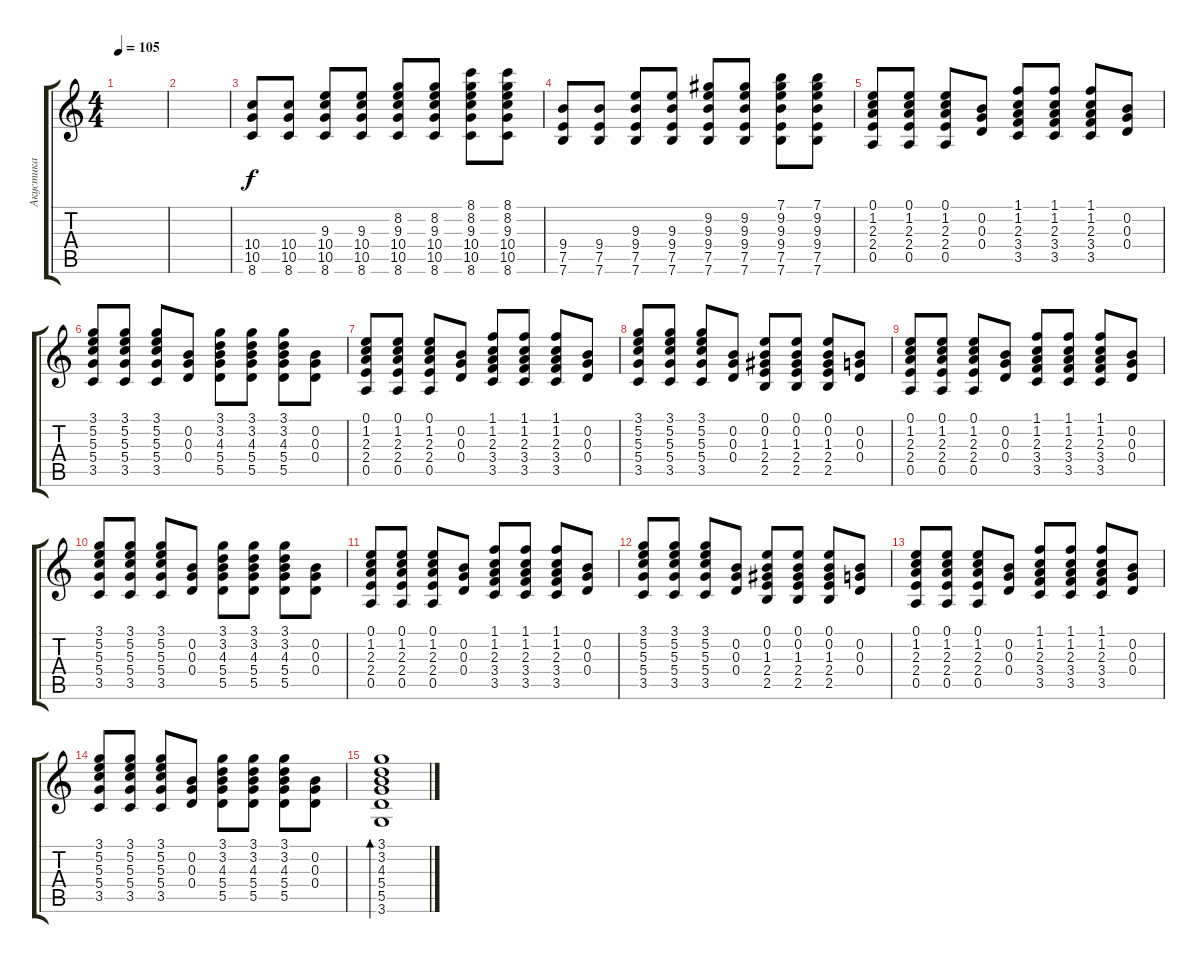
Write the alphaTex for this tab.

\track ("Акустика" "Акустика") {instrument acousticguitarsteel}
\staff {score tabs}
\tuning (E4 B3 G3 D3 A2 E2) {hide}
\ts (4 4)
\tempo 105
\clef g2
\ks c
|
|
(10.4 10.5 8.6).8 (10.4 10.5 8.6).8 (9.3 10.4 10.5 8.6).8 (9.3 10.4 10.5 8.6).8 (8.2 9.3 10.4 10.5 8.6).8 (8.2 9.3 10.4 10.5 8.6).8 (8.1 8.2 9.3 10.4 10.5 8.6).8 (8.1 8.2 9.3 10.4 10.5 8.6).8 |
(9.4 7.5 7.6).8 (9.4 7.5 7.6).8 (9.3 9.4 7.5 7.6).8 (9.3 9.4 7.5 7.6).8 (9.2 9.3 9.4 7.5 7.6).8 (9.2 9.3 9.4 7.5 7.6).8 (7.1 9.2 9.3 9.4 7.5 7.6).8 (7.1 9.2 9.3 9.4 7.5 7.6).8 |
(0.1 1.2 2.3 2.4 0.5).8 (0.1 1.2 2.3 2.4 0.5).8 (0.1 1.2 2.3 2.4 0.5).8 (0.2 0.3 0.4).8 (1.1 1.2 2.3 3.4 3.5).8 (1.1 1.2 2.3 3.4 3.5).8 (1.1 1.2 2.3 3.4 3.5).8 (0.2 0.3 0.4).8 |
(3.1 5.2 5.3 5.4 3.5).8 (3.1 5.2 5.3 5.4 3.5).8 (3.1 5.2 5.3 5.4 3.5).8 (0.2 0.3 0.4).8 (3.1 3.2 4.3 5.4 5.5).8 (3.1 3.2 4.3 5.4 5.5).8 (3.1 3.2 4.3 5.4 5.5).8 (0.2 0.3 0.4).8 |
(0.1 1.2 2.3 2.4 0.5).8 (0.1 1.2 2.3 2.4 0.5).8 (0.1 1.2 2.3 2.4 0.5).8 (0.2 0.3 0.4).8 (1.1 1.2 2.3 3.4 3.5).8 (1.1 1.2 2.3 3.4 3.5).8 (1.1 1.2 2.3 3.4 3.5).8 (0.2 0.3 0.4).8 |
(3.1 5.2 5.3 5.4 3.5).8 (3.1 5.2 5.3 5.4 3.5).8 (3.1 5.2 5.3 5.4 3.5).8 (0.2 0.3 0.4).8 (0.1 0.2 1.3 2.4 2.5).8 (0.1 0.2 1.3 2.4 2.5).8 (0.1 0.2 1.3 2.4 2.5).8 (0.2 0.3 0.4).8 |
(0.1 1.2 2.3 2.4 0.5).8 (0.1 1.2 2.3 2.4 0.5).8 (0.1 1.2 2.3 2.4 0.5).8 (0.2 0.3 0.4).8 (1.1 1.2 2.3 3.4 3.5).8 (1.1 1.2 2.3 3.4 3.5).8 (1.1 1.2 2.3 3.4 3.5).8 (0.2 0.3 0.4).8 |
(3.1 5.2 5.3 5.4 3.5).8 (3.1 5.2 5.3 5.4 3.5).8 (3.1 5.2 5.3 5.4 3.5).8 (0.2 0.3 0.4).8 (3.1 3.2 4.3 5.4 5.5).8 (3.1 3.2 4.3 5.4 5.5).8 (3.1 3.2 4.3 5.4 5.5).8 (0.2 0.3 0.4).8 |
(0.1 1.2 2.3 2.4 0.5).8 (0.1 1.2 2.3 2.4 0.5).8 (0.1 1.2 2.3 2.4 0.5).8 (0.2 0.3 0.4).8 (1.1 1.2 2.3 3.4 3.5).8 (1.1 1.2 2.3 3.4 3.5).8 (1.1 1.2 2.3 3.4 3.5).8 (0.2 0.3 0.4).8 |
(3.1 5.2 5.3 5.4 3.5).8 (3.1 5.2 5.3 5.4 3.5).8 (3.1 5.2 5.3 5.4 3.5).8 (0.2 0.3 0.4).8 (0.1 0.2 1.3 2.4 2.5).8 (0.1 0.2 1.3 2.4 2.5).8 (0.1 0.2 1.3 2.4 2.5).8 (0.2 0.3 0.4).8 |
(0.1 1.2 2.3 2.4 0.5).8 (0.1 1.2 2.3 2.4 0.5).8 (0.1 1.2 2.3 2.4 0.5).8 (0.2 0.3 0.4).8 (1.1 1.2 2.3 3.4 3.5).8 (1.1 1.2 2.3 3.4 3.5).8 (1.1 1.2 2.3 3.4 3.5).8 (0.2 0.3 0.4).8 |
(3.1 5.2 5.3 5.4 3.5).8 (3.1 5.2 5.3 5.4 3.5).8 (3.1 5.2 5.3 5.4 3.5).8 (0.2 0.3 0.4).8 (3.1 3.2 4.3 5.4 5.5).8 (3.1 3.2 4.3 5.4 5.5).8 (3.1 3.2 4.3 5.4 5.5).8 (0.2 0.3 0.4).8 |
(3.1 3.2 4.3 5.4 5.5 3.6).1{bd 60}
